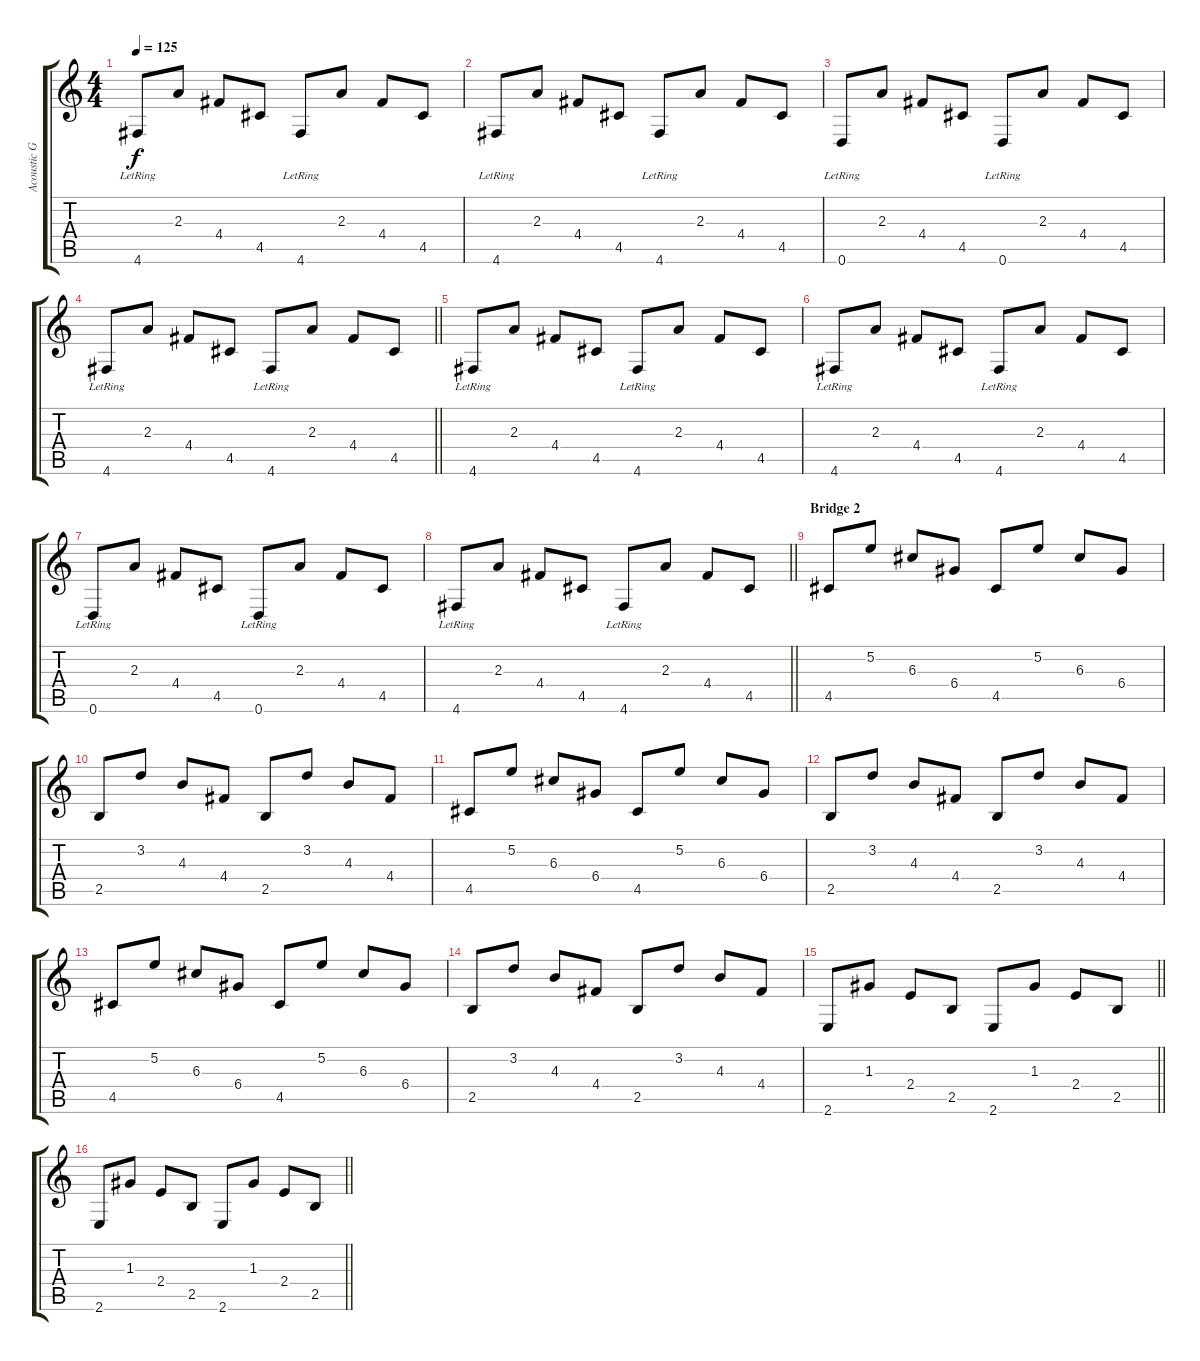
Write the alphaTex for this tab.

\track ("Acoustic Guitar" "Acoustic G") {instrument acousticguitarsteel}
\staff {score tabs}
\tuning (E4 B3 G3 D3 A2 D2) {hide}
\ts (4 4)
\tempo 125
\clef g2
\ks c
4.6{lr}.8{dy f} 2.3.8 4.4.8 4.5.8 4.6{lr}.8 2.3.8 4.4.8 4.5.8 |
4.6{lr}.8 2.3.8 4.4.8 4.5.8 4.6{lr}.8 2.3.8 4.4.8 4.5.8 |
0.6{lr}.8 2.3.8 4.4.8 4.5.8 0.6{lr}.8 2.3.8 4.4.8 4.5.8 |
\barLineRight lightlight
4.6{lr}.8 2.3.8 4.4.8 4.5.8 4.6{lr}.8 2.3.8 4.4.8 4.5.8 |
4.6{lr}.8 2.3.8 4.4.8 4.5.8 4.6{lr}.8 2.3.8 4.4.8 4.5.8 |
4.6{lr}.8 2.3.8 4.4.8 4.5.8 4.6{lr}.8 2.3.8 4.4.8 4.5.8 |
0.6{lr}.8 2.3.8 4.4.8 4.5.8 0.6{lr}.8 2.3.8 4.4.8 4.5.8 |
\barLineRight lightlight
4.6{lr}.8 2.3.8 4.4.8 4.5.8 4.6{lr}.8 2.3.8 4.4.8 4.5.8 |
\section ("" "Bridge 2")
4.5.8 5.2.8 6.3.8 6.4.8 4.5.8 5.2.8 6.3.8 6.4.8 |
2.5.8 3.2.8 4.3.8 4.4.8 2.5.8 3.2.8 4.3.8 4.4.8 |
4.5.8 5.2.8 6.3.8 6.4.8 4.5.8 5.2.8 6.3.8 6.4.8 |
2.5.8 3.2.8 4.3.8 4.4.8 2.5.8 3.2.8 4.3.8 4.4.8 |
4.5.8 5.2.8 6.3.8 6.4.8 4.5.8 5.2.8 6.3.8 6.4.8 |
2.5.8 3.2.8 4.3.8 4.4.8 2.5.8 3.2.8 4.3.8 4.4.8 |
\barLineRight lightlight
2.6.8 1.3.8 2.4.8 2.5.8 2.6.8 1.3.8 2.4.8 2.5.8 |
\barLineRight lightlight
2.6.8 1.3.8 2.4.8 2.5.8 2.6.8 1.3.8 2.4.8 2.5.8
